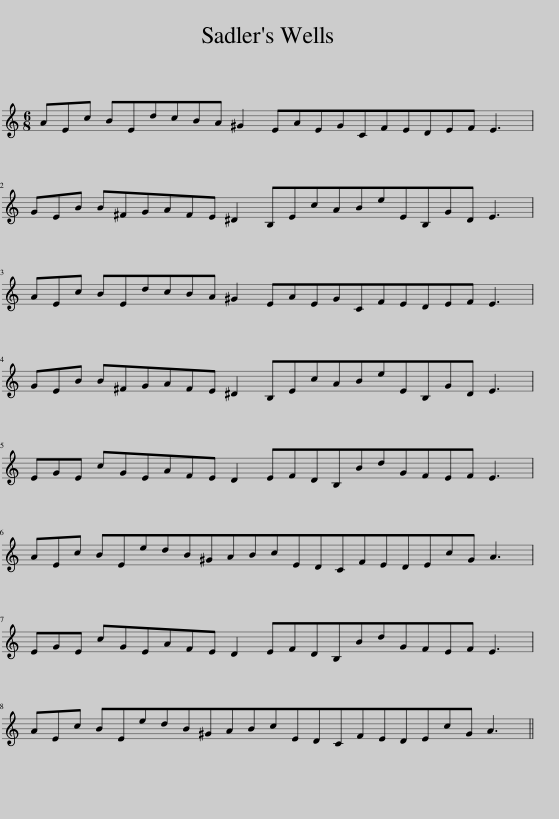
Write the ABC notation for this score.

X:1
L:1/8
M:6/8
I:linebreak $
K:C
V:1 treble
V:1
 AEc BEdcBA ^G2 EAEGCFEDEF E3 |$ GEB B^FGAFE ^D2 B,EcABeEB,GD E3 |$ AEc BEdcBA ^G2 EAEGCFEDEF E3 |$ GEB B^FGAFE ^D2 B,EcABeEB,GD E3 |$ EGE cGEAFE D2 EFDB,BdGFEF E3 |$ %5
 AEc BEedB^GABcEDCFEDEcG A3 |$ EGE cGEAFE D2 EFDB,BdGFEF E3 |$ AEc BEedB^GABcEDCFEDEcG A3 || %8
